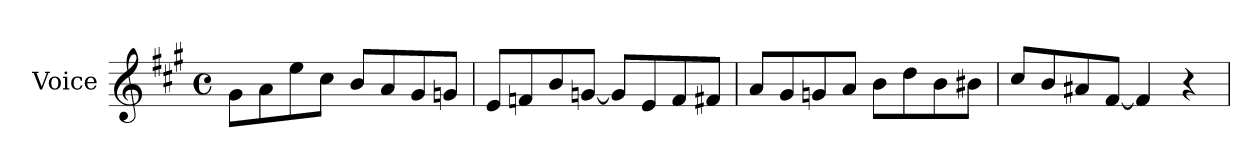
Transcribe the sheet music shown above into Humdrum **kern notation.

**kern
*part1
*staff1
*I"Voice
*I'Voice
*clefG2
*k[f#c#g#]
*M4/4
*met(c)
=1
8g#\L
8a\
8ee\
8cc#\J
8b/L
8a/
8g#/
8gn/J
=2
8e/L
8fn/
8b/
[<8gn/J
8g/L]
8e/
8f/
8f#X/J
=3
8a/L
8g#/
8gn/
8a/J
8b\L
8dd\
8b\
8b#X\J
=4
8cc#/L
8b/
8a#X/
[<8f#/J
4f#/]
4r
=
*-
